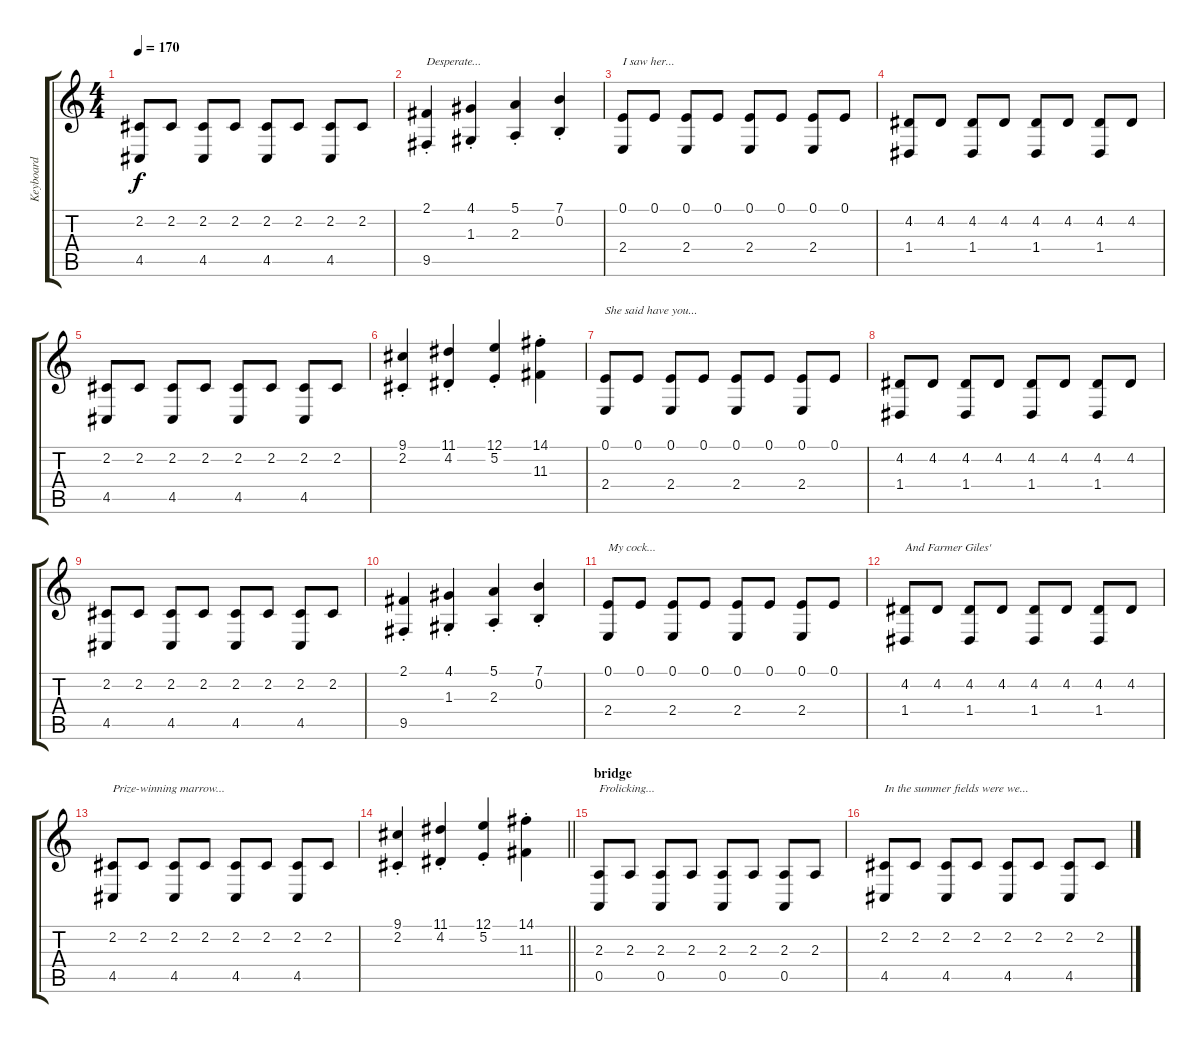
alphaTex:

\track ("Keyboard" "Keyboard") {instrument electricgrandpiano}
\staff {score tabs}
\tuning (E4 B3 G3 D3 A2 E2) {hide}
\ts (4 4)
\tempo 170
\clef g2
\ks c
(2.2 4.5).8{dy f} 2.2.8 (2.2 4.5).8 2.2.8 (2.2 4.5).8 2.2.8 (2.2 4.5).8 2.2.8 |
(2.1{st} 9.5{st}).4{txt "Desperate..."} (4.1{st} 1.3{st}).4 (5.1{st} 2.3{st}).4 (7.1{st} 0.2{st}).4 |
(0.1 2.4).8{txt "I saw her..."} 0.1.8 (0.1 2.4).8 0.1.8 (0.1 2.4).8 0.1.8 (0.1 2.4).8 0.1.8 |
(4.2 1.4).8 4.2.8 (4.2 1.4).8 4.2.8 (4.2 1.4).8 4.2.8 (4.2 1.4).8 4.2.8 |
(2.2 4.5).8 2.2.8 (2.2 4.5).8 2.2.8 (2.2 4.5).8 2.2.8 (2.2 4.5).8 2.2.8 |
(9.1{st} 2.2{st}).4 (11.1{st} 4.2{st}).4 (12.1{st} 5.2{st}).4 (14.1{st} 11.3{st}).4 |
(0.1 2.4).8{txt "She said have you..."} 0.1.8 (0.1 2.4).8 0.1.8 (0.1 2.4).8 0.1.8 (0.1 2.4).8 0.1.8 |
(4.2 1.4).8 4.2.8 (4.2 1.4).8 4.2.8 (4.2 1.4).8 4.2.8 (4.2 1.4).8 4.2.8 |
(2.2 4.5).8 2.2.8 (2.2 4.5).8 2.2.8 (2.2 4.5).8 2.2.8 (2.2 4.5).8 2.2.8 |
(2.1{st} 9.5{st}).4 (4.1{st} 1.3{st}).4 (5.1{st} 2.3{st}).4 (7.1{st} 0.2{st}).4 |
(0.1 2.4).8{txt "My cock..."} 0.1.8 (0.1 2.4).8 0.1.8 (0.1 2.4).8 0.1.8 (0.1 2.4).8 0.1.8 |
(4.2 1.4).8{txt "And Farmer Giles'"} 4.2.8 (4.2 1.4).8 4.2.8 (4.2 1.4).8 4.2.8 (4.2 1.4).8 4.2.8 |
(2.2 4.5).8{txt "Prize-winning marrow..."} 2.2.8 (2.2 4.5).8 2.2.8 (2.2 4.5).8 2.2.8 (2.2 4.5).8 2.2.8 |
\barLineRight lightlight
(9.1{st} 2.2{st}).4 (11.1{st} 4.2{st}).4 (12.1{st} 5.2{st}).4 (14.1{st} 11.3{st}).4 |
\section ("" "bridge")
(2.3 0.5).8{txt "Frolicking..."} 2.3.8 (2.3 0.5).8 2.3.8 (2.3 0.5).8 2.3.8 (2.3 0.5).8 2.3.8 |
(2.2 4.5).8{txt "In the summer fields were we..."} 2.2.8 (2.2 4.5).8 2.2.8 (2.2 4.5).8 2.2.8 (2.2 4.5).8 2.2.8
